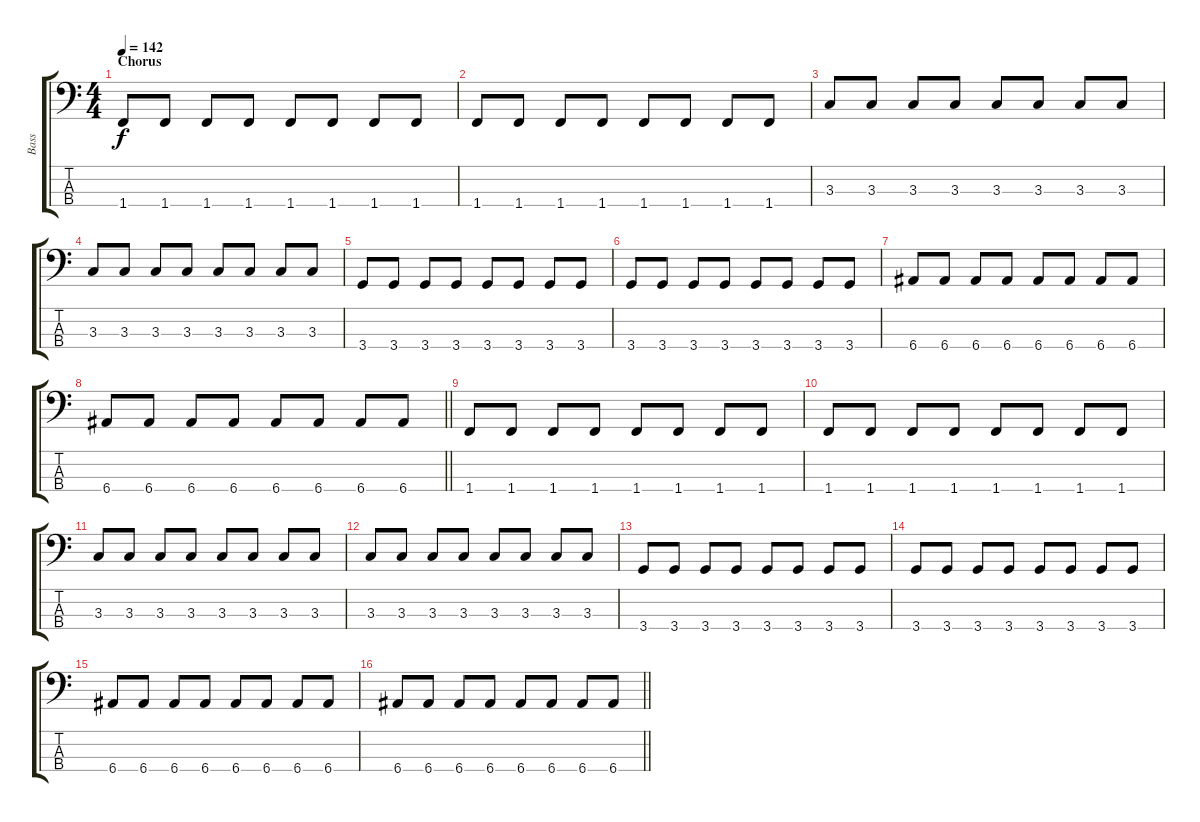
\track ("Bass" "Bass") {instrument electricbassfinger}
\staff {score tabs}
\tuning (G2 D2 A1 E1) {hide}
\ts (4 4)
\section ("" "Chorus")
\tempo 142
\clef f4
\ks c
1.4.8{dy f} 1.4.8 1.4.8 1.4.8 1.4.8 1.4.8 1.4.8 1.4.8 |
1.4.8 1.4.8 1.4.8 1.4.8 1.4.8 1.4.8 1.4.8 1.4.8 |
3.3.8 3.3.8 3.3.8 3.3.8 3.3.8 3.3.8 3.3.8 3.3.8 |
3.3.8 3.3.8 3.3.8 3.3.8 3.3.8 3.3.8 3.3.8 3.3.8 |
3.4.8 3.4.8 3.4.8 3.4.8 3.4.8 3.4.8 3.4.8 3.4.8 |
3.4.8 3.4.8 3.4.8 3.4.8 3.4.8 3.4.8 3.4.8 3.4.8 |
6.4.8 6.4.8 6.4.8 6.4.8 6.4.8 6.4.8 6.4.8 6.4.8 |
\barLineRight lightlight
6.4.8 6.4.8 6.4.8 6.4.8 6.4.8 6.4.8 6.4.8 6.4.8 |
1.4.8 1.4.8 1.4.8 1.4.8 1.4.8 1.4.8 1.4.8 1.4.8 |
1.4.8 1.4.8 1.4.8 1.4.8 1.4.8 1.4.8 1.4.8 1.4.8 |
3.3.8 3.3.8 3.3.8 3.3.8 3.3.8 3.3.8 3.3.8 3.3.8 |
3.3.8 3.3.8 3.3.8 3.3.8 3.3.8 3.3.8 3.3.8 3.3.8 |
3.4.8 3.4.8 3.4.8 3.4.8 3.4.8 3.4.8 3.4.8 3.4.8 |
3.4.8 3.4.8 3.4.8 3.4.8 3.4.8 3.4.8 3.4.8 3.4.8 |
6.4.8 6.4.8 6.4.8 6.4.8 6.4.8 6.4.8 6.4.8 6.4.8 |
\barLineRight lightlight
6.4.8 6.4.8 6.4.8 6.4.8 6.4.8 6.4.8 6.4.8 6.4.8
